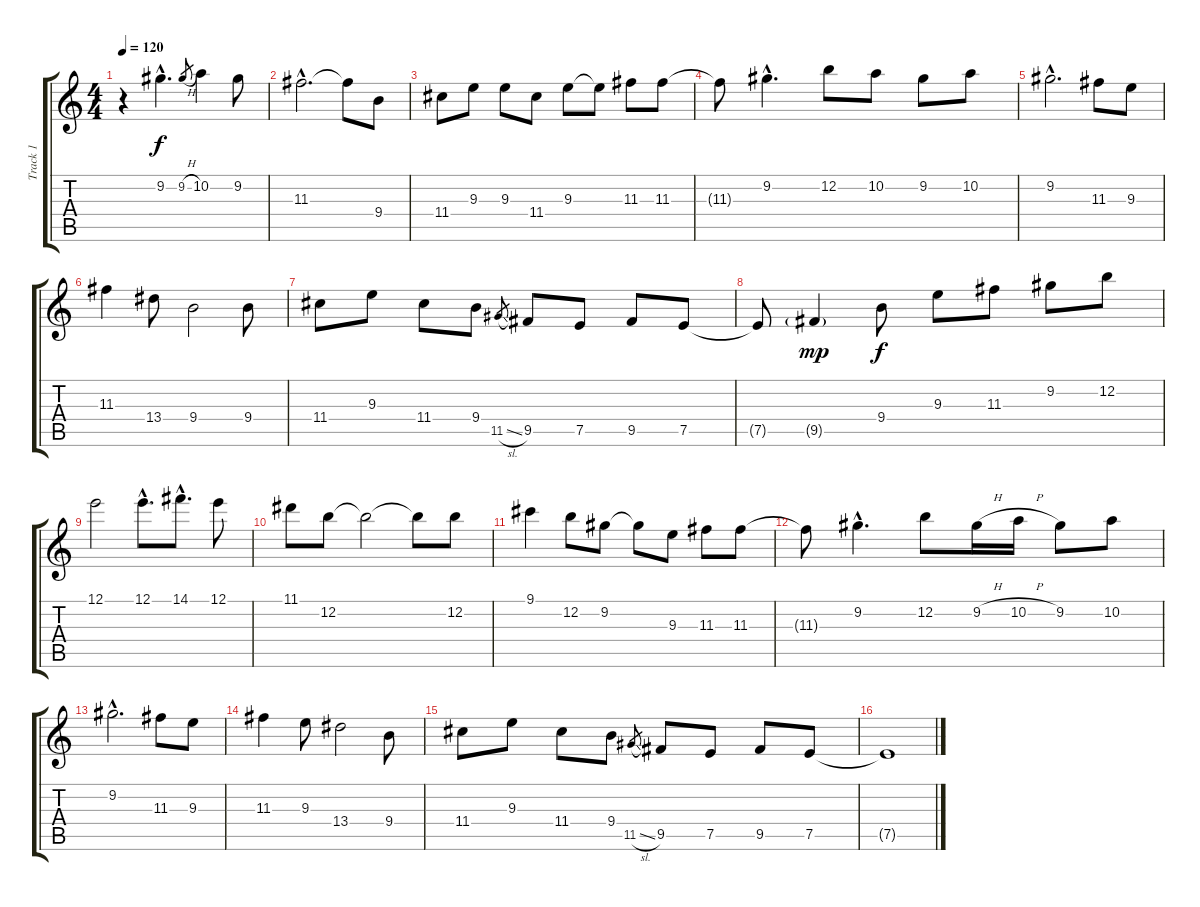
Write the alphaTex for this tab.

\track ("Track 1" "Track 1") {instrument acousticguitarsteel}
\staff {score tabs}
\tuning (E4 B3 G3 D3 A2 E2) {hide}
\ts (4 4)
\tempo 120
\clef g2
\ks c
r.4{dy f instrument acousticguitarsteel} 9.2{hac}.4{d} 9.2{h}.8{gr} 10.2.4 9.2.8 |
11.3{hac}.2{d} 11.3{t}.8 9.4.8 |
11.4.8 9.3.8 9.3.8 11.4.8 9.3.8 9.3{t}.8 11.3.8 11.3.8 |
11.3{t}.8 9.2{hac}.4{d} 12.2.8 10.2.8 9.2.8 10.2.8 |
9.2{hac}.2{d} 11.3.8 9.3.8 |
11.3.4 13.4.8 9.4.2 9.4.8 |
11.4.8 9.3.8 11.4.8 9.4.8 11.5{sl}.8{gr} 9.5.8 7.5.8 9.5.8 7.5.8 |
7.5{t}.8 9.5{g}.4{dy mp} 9.4.8{dy f} 9.3.8 11.3.8 9.2.8 12.2.8 |
12.1.2 12.1{hac}.8{d} 14.1{hac}.8{d} 12.1.8 |
11.1.8 12.2.8 12.2{t}.2 12.2{t}.8 12.2.8 |
9.1.4 12.2.8 9.2.8 9.2{t}.8 9.3.8 11.3.8 11.3.8 |
11.3{t}.8 9.2{hac}.4{d} 12.2.8 9.2{h}.16 10.2{h}.16 9.2.8 10.2.8 |
9.2{hac}.2{d} 11.3.8 9.3.8 |
11.3.4 9.3.8 13.4.2 9.4.8 |
11.4.8 9.3.8 11.4.8 9.4.8 11.5{sl}.8{gr} 9.5.8 7.5.8 9.5.8 7.5.8 |
7.5{t}.1
